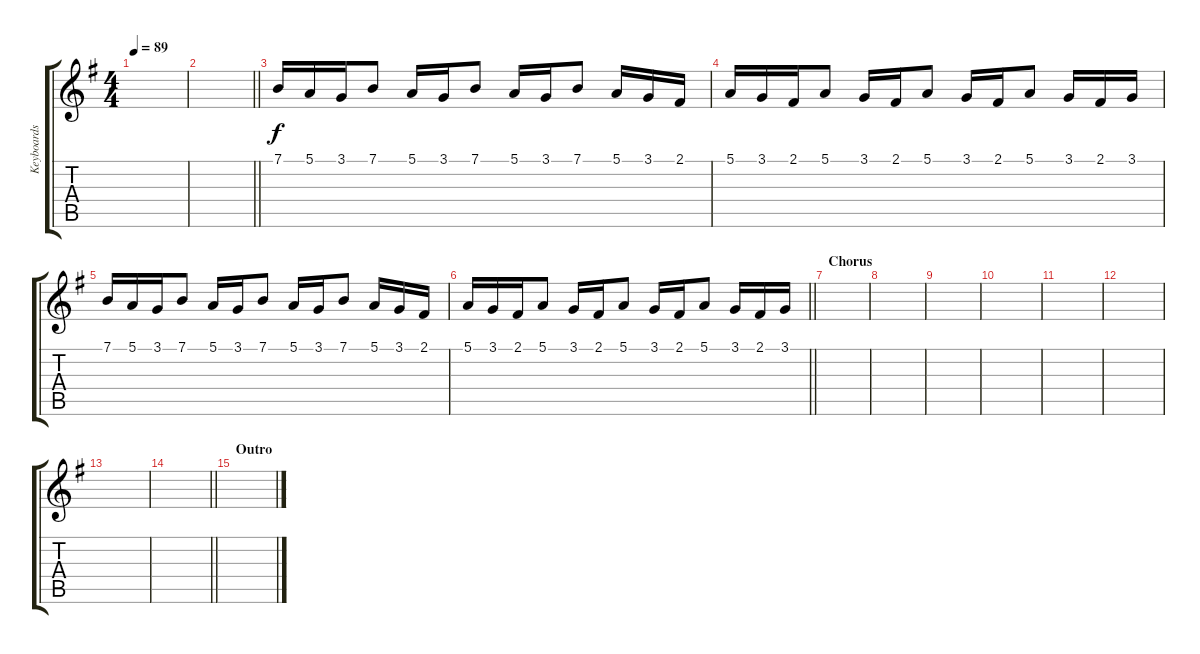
\track ("Keyboards" "Keyboards") {instrument electricgrandpiano}
\staff {score tabs}
\tuning (E4 B3 G3 D3 A2 E2) {hide}
\ts (4 4)
\tempo 89
\clef g2
\ks g
|
\barLineRight lightlight
|
7.1.16 5.1.16 3.1.16 7.1.8 5.1.16 3.1.16 7.1.8 5.1.16 3.1.16 7.1.8 5.1.16 3.1.16 2.1.16 |
5.1.16 3.1.16 2.1.16 5.1.8 3.1.16 2.1.16 5.1.8 3.1.16 2.1.16 5.1.8 3.1.16 2.1.16 3.1.16 |
7.1.16 5.1.16 3.1.16 7.1.8 5.1.16 3.1.16 7.1.8 5.1.16 3.1.16 7.1.8 5.1.16 3.1.16 2.1.16 |
\barLineRight lightlight
5.1.16 3.1.16 2.1.16 5.1.8 3.1.16 2.1.16 5.1.8 3.1.16 2.1.16 5.1.8 3.1.16 2.1.16 3.1.16 |
\section ("" "Chorus")
|
|
|
|
|
|
|
\barLineRight lightlight
|
\section ("" "Outro")
